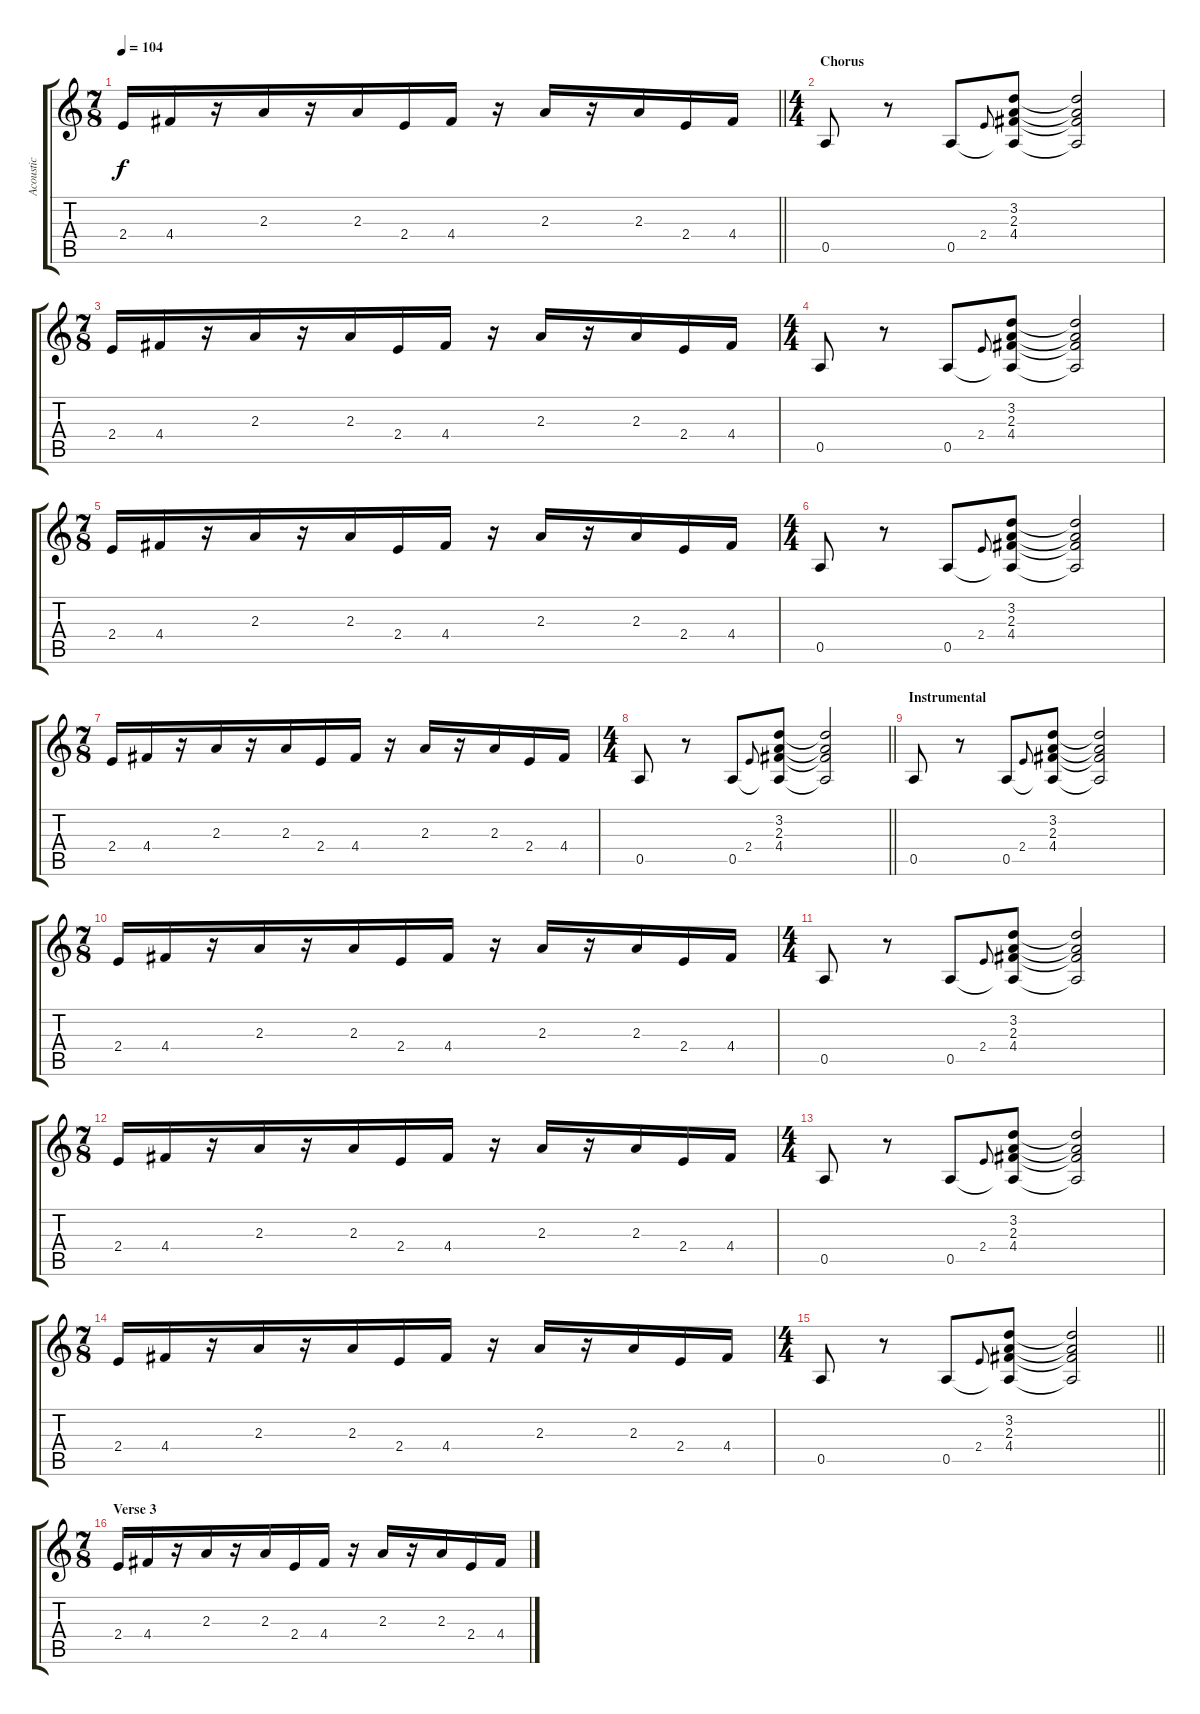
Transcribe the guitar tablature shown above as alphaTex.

\track ("Acoustic" "Acoustic") {instrument acousticguitarsteel}
\staff {score tabs}
\tuning (E4 B3 G3 D3 A2 E2) {hide}
\ts (7 8)
\tempo 104
\clef g2
\barLineRight lightlight
\ks c
2.4.16{dy f} 4.4.16 r.16 2.3.16 r.16 2.3.16 2.4.16 4.4.16 r.16 2.3.16 r.16 2.3.16 2.4.16 4.4.16 |
\ts (4 4)
\section ("" "Chorus")
0.5.8 r.8 0.5.8 2.4.8{gr onbeat} (3.2 2.3 4.4 0.5{t}).8 (3.2{t} 2.3{t} 4.4{t} 0.5{t}).2 |
\ts (7 8)
2.4.16 4.4.16 r.16 2.3.16 r.16 2.3.16 2.4.16 4.4.16 r.16 2.3.16 r.16 2.3.16 2.4.16 4.4.16 |
\ts (4 4)
0.5.8 r.8 0.5.8 2.4.8{gr onbeat} (3.2 2.3 4.4 0.5{t}).8 (3.2{t} 2.3{t} 4.4{t} 0.5{t}).2 |
\ts (7 8)
2.4.16 4.4.16 r.16 2.3.16 r.16 2.3.16 2.4.16 4.4.16 r.16 2.3.16 r.16 2.3.16 2.4.16 4.4.16 |
\ts (4 4)
0.5.8 r.8 0.5.8 2.4.8{gr onbeat} (3.2 2.3 4.4 0.5{t}).8 (3.2{t} 2.3{t} 4.4{t} 0.5{t}).2 |
\ts (7 8)
2.4.16 4.4.16 r.16 2.3.16 r.16 2.3.16 2.4.16 4.4.16 r.16 2.3.16 r.16 2.3.16 2.4.16 4.4.16 |
\ts (4 4)
\barLineRight lightlight
0.5.8 r.8 0.5.8 2.4.8{gr onbeat} (3.2 2.3 4.4 0.5{t}).8 (3.2{t} 2.3{t} 4.4{t} 0.5{t}).2 |
\section ("" "Instrumental")
0.5.8 r.8 0.5.8 2.4.8{gr onbeat} (3.2 2.3 4.4 0.5{t}).8 (3.2{t} 2.3{t} 4.4{t} 0.5{t}).2 |
\ts (7 8)
2.4.16 4.4.16 r.16 2.3.16 r.16 2.3.16 2.4.16 4.4.16 r.16 2.3.16 r.16 2.3.16 2.4.16 4.4.16 |
\ts (4 4)
0.5.8 r.8 0.5.8 2.4.8{gr onbeat} (3.2 2.3 4.4 0.5{t}).8 (3.2{t} 2.3{t} 4.4{t} 0.5{t}).2 |
\ts (7 8)
2.4.16 4.4.16 r.16 2.3.16 r.16 2.3.16 2.4.16 4.4.16 r.16 2.3.16 r.16 2.3.16 2.4.16 4.4.16 |
\ts (4 4)
0.5.8 r.8 0.5.8 2.4.8{gr onbeat} (3.2 2.3 4.4 0.5{t}).8 (3.2{t} 2.3{t} 4.4{t} 0.5{t}).2 |
\ts (7 8)
2.4.16 4.4.16 r.16 2.3.16 r.16 2.3.16 2.4.16 4.4.16 r.16 2.3.16 r.16 2.3.16 2.4.16 4.4.16 |
\ts (4 4)
\barLineRight lightlight
0.5.8 r.8 0.5.8 2.4.8{gr onbeat} (3.2 2.3 4.4 0.5{t}).8 (3.2{t} 2.3{t} 4.4{t} 0.5{t}).2 |
\ts (7 8)
\section ("" "Verse 3")
2.4.16 4.4.16 r.16 2.3.16 r.16 2.3.16 2.4.16 4.4.16 r.16 2.3.16 r.16 2.3.16 2.4.16 4.4.16
